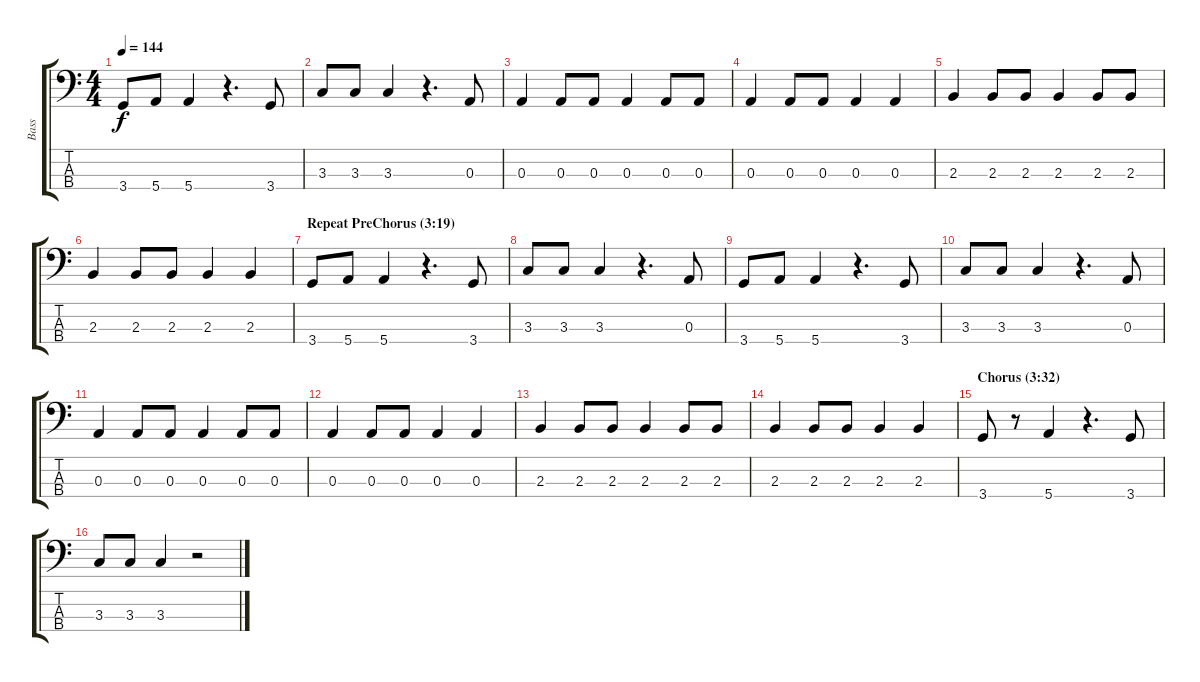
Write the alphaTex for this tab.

\track ("Bass" "Bass") {instrument electricbassfinger}
\staff {score tabs}
\tuning (G2 D2 A1 E1) {hide}
\ts (4 4)
\tempo 144
\clef f4
\ks c
3.4.8{dy f} 5.4.8 5.4.4 r.4{d} 3.4.8 |
3.3.8 3.3.8 3.3.4 r.4{d} 0.3.8 |
0.3.4 0.3.8 0.3.8 0.3.4 0.3.8 0.3.8 |
0.3.4 0.3.8 0.3.8 0.3.4 0.3.4 |
2.3.4 2.3.8 2.3.8 2.3.4 2.3.8 2.3.8 |
2.3.4 2.3.8 2.3.8 2.3.4 2.3.4 |
\section ("" "Repeat PreChorus (3:19)")
3.4.8 5.4.8 5.4.4 r.4{d} 3.4.8 |
3.3.8 3.3.8 3.3.4 r.4{d} 0.3.8 |
3.4.8 5.4.8 5.4.4 r.4{d} 3.4.8 |
3.3.8 3.3.8 3.3.4 r.4{d} 0.3.8 |
0.3.4 0.3.8 0.3.8 0.3.4 0.3.8 0.3.8 |
0.3.4 0.3.8 0.3.8 0.3.4 0.3.4 |
2.3.4 2.3.8 2.3.8 2.3.4 2.3.8 2.3.8 |
2.3.4 2.3.8 2.3.8 2.3.4 2.3.4 |
\section ("" "Chorus (3:32)")
3.4.8 r.8 5.4.4 r.4{d} 3.4.8 |
3.3.8 3.3.8 3.3.4 r.2
